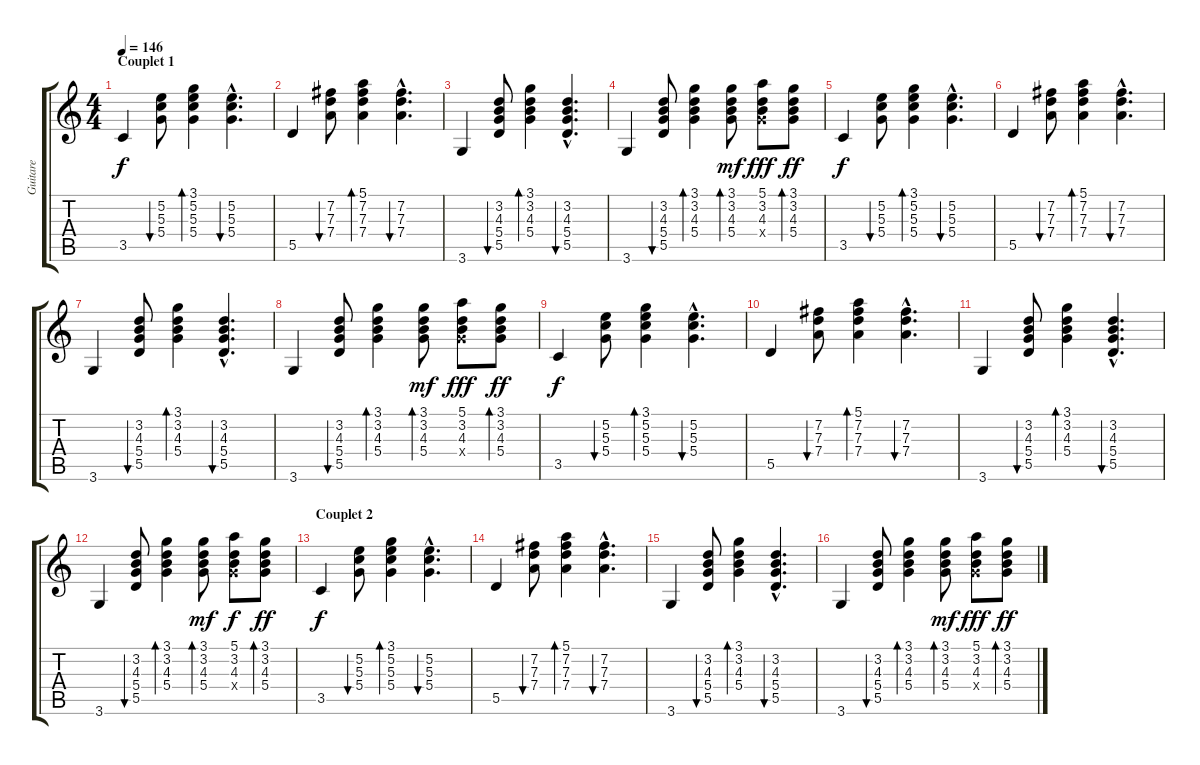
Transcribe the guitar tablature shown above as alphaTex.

\track ("Guitare" "Guitare") {instrument acousticguitarnylon}
\staff {score tabs}
\tuning (E4 B3 G3 D3 A2 E2) {hide}
\ts (4 4)
\section ("" "Couplet 1")
\tempo 146
\clef g2
\ks c
3.5.4{dy f} (5.2 5.3 5.4).8{bu 60} (3.1 5.2 5.3 5.4).4{bd 60} (5.2{hac} 5.3{hac} 5.4{hac}).4{d bu 60} |
5.5.4 (7.2 7.3 7.4).8{bu 60} (5.1 7.2 7.3 7.4).4{bd 60} (7.2{hac} 7.3{hac} 7.4{hac}).4{d bu 60} |
3.6.4 (3.2 4.3 5.4 5.5).8{bu 60} (3.1 3.2 4.3 5.4).4{bd 60} (3.2{hac} 4.3{hac} 5.4{hac} 5.5{hac}).4{d bu 60} |
3.6.4 (3.2 4.3 5.4 5.5).8{bu 60} (3.1 3.2 4.3 5.4).4{bd 60} (3.1 3.2 4.3 5.4).8{bd 60 dy mf} (5.1 3.2 4.3 5.4{x}).8{dy fff} (3.1 3.2 4.3 5.4).8{bd 60 dy ff} |
3.5.4{dy f} (5.2 5.3 5.4).8{bu 60} (3.1 5.2 5.3 5.4).4{bd 60} (5.2{hac} 5.3{hac} 5.4{hac}).4{d bu 60} |
5.5.4 (7.2 7.3 7.4).8{bu 60} (5.1 7.2 7.3 7.4).4{bd 60} (7.2{hac} 7.3{hac} 7.4{hac}).4{d bu 60} |
3.6.4 (3.2 4.3 5.4 5.5).8{bu 60} (3.1 3.2 4.3 5.4).4{bd 60} (3.2{hac} 4.3{hac} 5.4{hac} 5.5{hac}).4{d bu 60} |
3.6.4 (3.2 4.3 5.4 5.5).8{bu 60} (3.1 3.2 4.3 5.4).4{bd 60} (3.1 3.2 4.3 5.4).8{bd 60 dy mf} (5.1 3.2 4.3 5.4{x}).8{dy fff} (3.1 3.2 4.3 5.4).8{bd 60 dy ff} |
3.5.4{dy f} (5.2 5.3 5.4).8{bu 60} (3.1 5.2 5.3 5.4).4{bd 60} (5.2{hac} 5.3{hac} 5.4{hac}).4{d bu 60} |
5.5.4 (7.2 7.3 7.4).8{bu 60} (5.1 7.2 7.3 7.4).4{bd 60} (7.2{hac} 7.3{hac} 7.4{hac}).4{d bu 60} |
3.6.4 (3.2 4.3 5.4 5.5).8{bu 60} (3.1 3.2 4.3 5.4).4{bd 60} (3.2{hac} 4.3{hac} 5.4{hac} 5.5{hac}).4{d bu 60} |
3.6.4 (3.2 4.3 5.4 5.5).8{bu 60} (3.1 3.2 4.3 5.4).4{bd 60} (3.1 3.2 4.3 5.4).8{bd 60 dy mf} (5.1 3.2 4.3 5.4{x}).8{dy f} (3.1 3.2 4.3 5.4).8{bd 60 dy ff} |
\section ("" "Couplet 2")
3.5.4{dy f} (5.2 5.3 5.4).8{bu 60} (3.1 5.2 5.3 5.4).4{bd 60} (5.2{hac} 5.3{hac} 5.4{hac}).4{d bu 60} |
5.5.4 (7.2 7.3 7.4).8{bu 60} (5.1 7.2 7.3 7.4).4{bd 60} (7.2{hac} 7.3{hac} 7.4{hac}).4{d bu 60} |
3.6.4 (3.2 4.3 5.4 5.5).8{bu 60} (3.1 3.2 4.3 5.4).4{bd 60} (3.2{hac} 4.3{hac} 5.4{hac} 5.5{hac}).4{d bu 60} |
3.6.4 (3.2 4.3 5.4 5.5).8{bu 60} (3.1 3.2 4.3 5.4).4{bd 60} (3.1 3.2 4.3 5.4).8{bd 60 dy mf} (5.1 3.2 4.3 5.4{x}).8{dy fff} (3.1 3.2 4.3 5.4).8{bd 60 dy ff}
